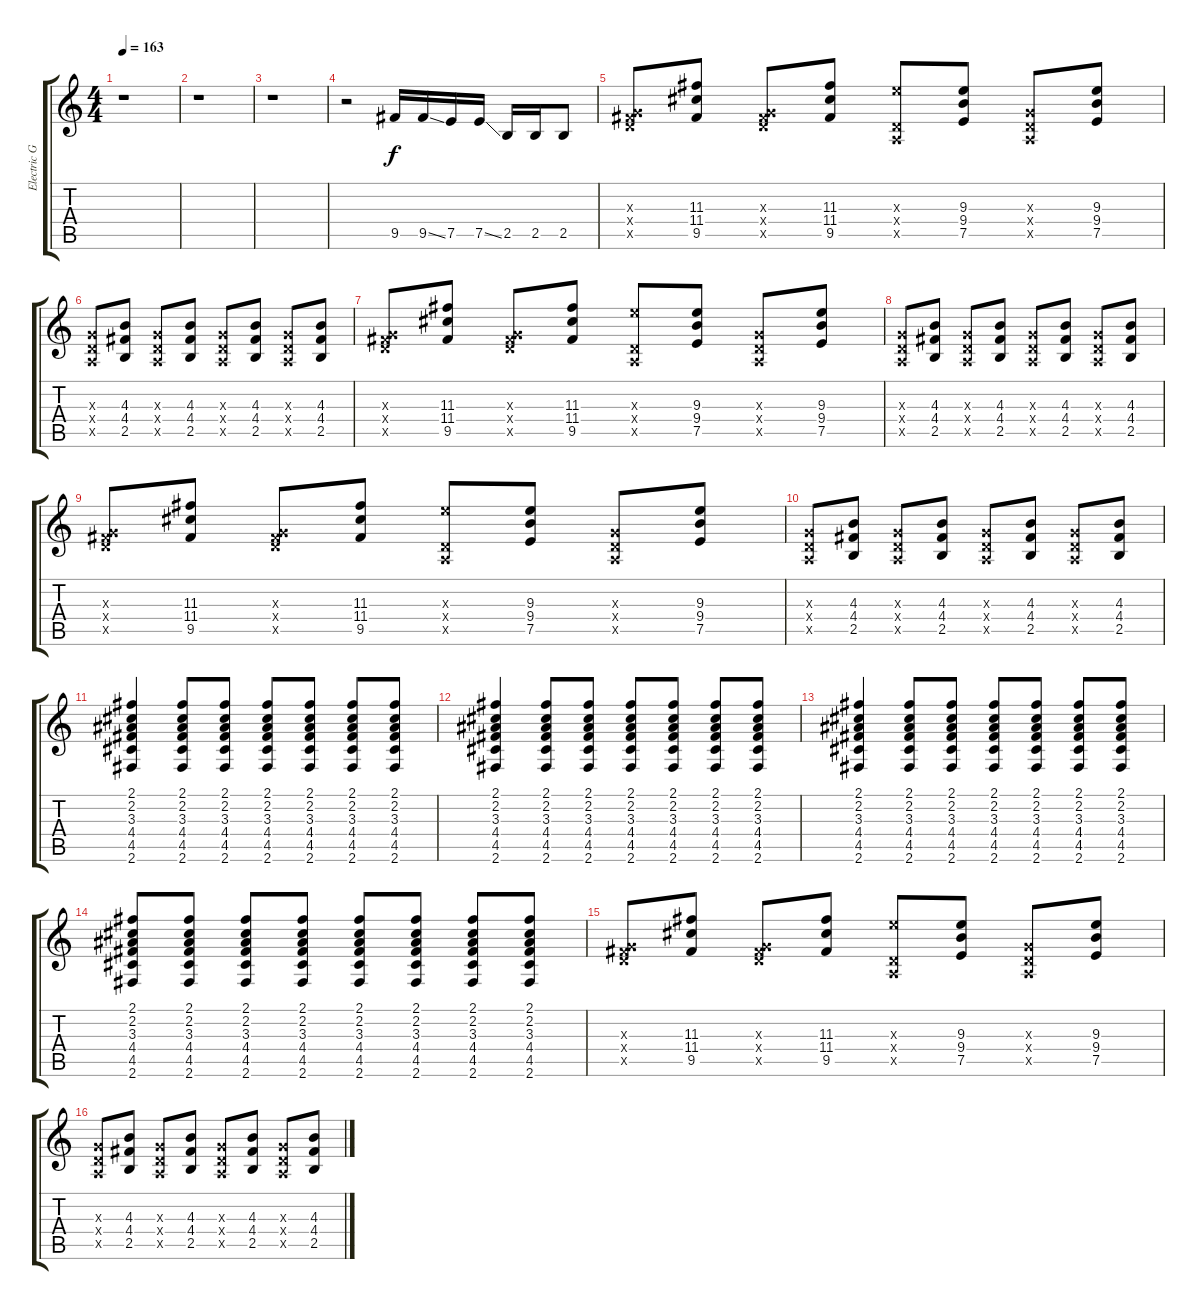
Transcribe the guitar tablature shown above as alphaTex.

\track ("Electric Guitar" "Electric G") {instrument electricguitarclean}
\staff {score tabs}
\tuning (E4 B3 G3 D3 A2 E2) {hide}
\ts (4 4)
\tempo 163
\clef g2
\ks c
r.1{dy f} |
r.1 |
r.1 |
r.2 9.5.16 9.5{ss}.16 7.5.16 7.5{ss}.16 2.5.16 2.5.16 2.5.8 |
(0.3{x} 0.4{x} 9.5{x}).8 (11.3 11.4 9.5).8 (0.3{x} 0.4{x} 9.5{x}).8 (11.3 11.4 9.5).8 (9.3{x} 0.4{x} 0.5{x}).8 (9.3 9.4 7.5).8 (0.3{x} 0.4{x} 0.5{x}).8 (9.3 9.4 7.5).8 |
(0.3{x} 0.4{x} 0.5{x}).8 (4.3 4.4 2.5).8 (0.3{x} 0.4{x} 0.5{x}).8 (4.3 4.4 2.5).8 (0.3{x} 0.4{x} 0.5{x}).8 (4.3 4.4 2.5).8 (0.3{x} 0.4{x} 0.5{x}).8 (4.3 4.4 2.5).8 |
(0.3{x} 0.4{x} 9.5{x}).8 (11.3 11.4 9.5).8 (0.3{x} 0.4{x} 9.5{x}).8 (11.3 11.4 9.5).8 (9.3{x} 0.4{x} 0.5{x}).8 (9.3 9.4 7.5).8 (0.3{x} 0.4{x} 0.5{x}).8 (9.3 9.4 7.5).8 |
(0.3{x} 0.4{x} 0.5{x}).8 (4.3 4.4 2.5).8 (0.3{x} 0.4{x} 0.5{x}).8 (4.3 4.4 2.5).8 (0.3{x} 0.4{x} 0.5{x}).8 (4.3 4.4 2.5).8 (0.3{x} 0.4{x} 0.5{x}).8 (4.3 4.4 2.5).8 |
(0.3{x} 0.4{x} 9.5{x}).8 (11.3 11.4 9.5).8 (0.3{x} 0.4{x} 9.5{x}).8 (11.3 11.4 9.5).8 (9.3{x} 0.4{x} 0.5{x}).8 (9.3 9.4 7.5).8 (0.3{x} 0.4{x} 0.5{x}).8 (9.3 9.4 7.5).8 |
(0.3{x} 0.4{x} 0.5{x}).8 (4.3 4.4 2.5).8 (0.3{x} 0.4{x} 0.5{x}).8 (4.3 4.4 2.5).8 (0.3{x} 0.4{x} 0.5{x}).8 (4.3 4.4 2.5).8 (0.3{x} 0.4{x} 0.5{x}).8 (4.3 4.4 2.5).8 |
(2.1 2.2 3.3 4.4 4.5 2.6).4 (2.1 2.2 3.3 4.4 4.5 2.6).8 (2.1 2.2 3.3 4.4 4.5 2.6).8 (2.1 2.2 3.3 4.4 4.5 2.6).8 (2.1 2.2 3.3 4.4 4.5 2.6).8 (2.1 2.2 3.3 4.4 4.5 2.6).8 (2.1 2.2 3.3 4.4 4.5 2.6).8 |
(2.1 2.2 3.3 4.4 4.5 2.6).4 (2.1 2.2 3.3 4.4 4.5 2.6).8 (2.1 2.2 3.3 4.4 4.5 2.6).8 (2.1 2.2 3.3 4.4 4.5 2.6).8 (2.1 2.2 3.3 4.4 4.5 2.6).8 (2.1 2.2 3.3 4.4 4.5 2.6).8 (2.1 2.2 3.3 4.4 4.5 2.6).8 |
(2.1 2.2 3.3 4.4 4.5 2.6).4 (2.1 2.2 3.3 4.4 4.5 2.6).8 (2.1 2.2 3.3 4.4 4.5 2.6).8 (2.1 2.2 3.3 4.4 4.5 2.6).8 (2.1 2.2 3.3 4.4 4.5 2.6).8 (2.1 2.2 3.3 4.4 4.5 2.6).8 (2.1 2.2 3.3 4.4 4.5 2.6).8 |
(2.1 2.2 3.3 4.4 4.5 2.6).8 (2.1 2.2 3.3 4.4 4.5 2.6).8 (2.1 2.2 3.3 4.4 4.5 2.6).8 (2.1 2.2 3.3 4.4 4.5 2.6).8 (2.1 2.2 3.3 4.4 4.5 2.6).8 (2.1 2.2 3.3 4.4 4.5 2.6).8 (2.1 2.2 3.3 4.4 4.5 2.6).8 (2.1 2.2 3.3 4.4 4.5 2.6).8 |
(0.3{x} 0.4{x} 9.5{x}).8 (11.3 11.4 9.5).8 (0.3{x} 0.4{x} 9.5{x}).8 (11.3 11.4 9.5).8 (9.3{x} 0.4{x} 0.5{x}).8 (9.3 9.4 7.5).8 (0.3{x} 0.4{x} 0.5{x}).8 (9.3 9.4 7.5).8 |
(0.3{x} 0.4{x} 0.5{x}).8 (4.3 4.4 2.5).8 (0.3{x} 0.4{x} 0.5{x}).8 (4.3 4.4 2.5).8 (0.3{x} 0.4{x} 0.5{x}).8 (4.3 4.4 2.5).8 (0.3{x} 0.4{x} 0.5{x}).8 (4.3 4.4 2.5).8
